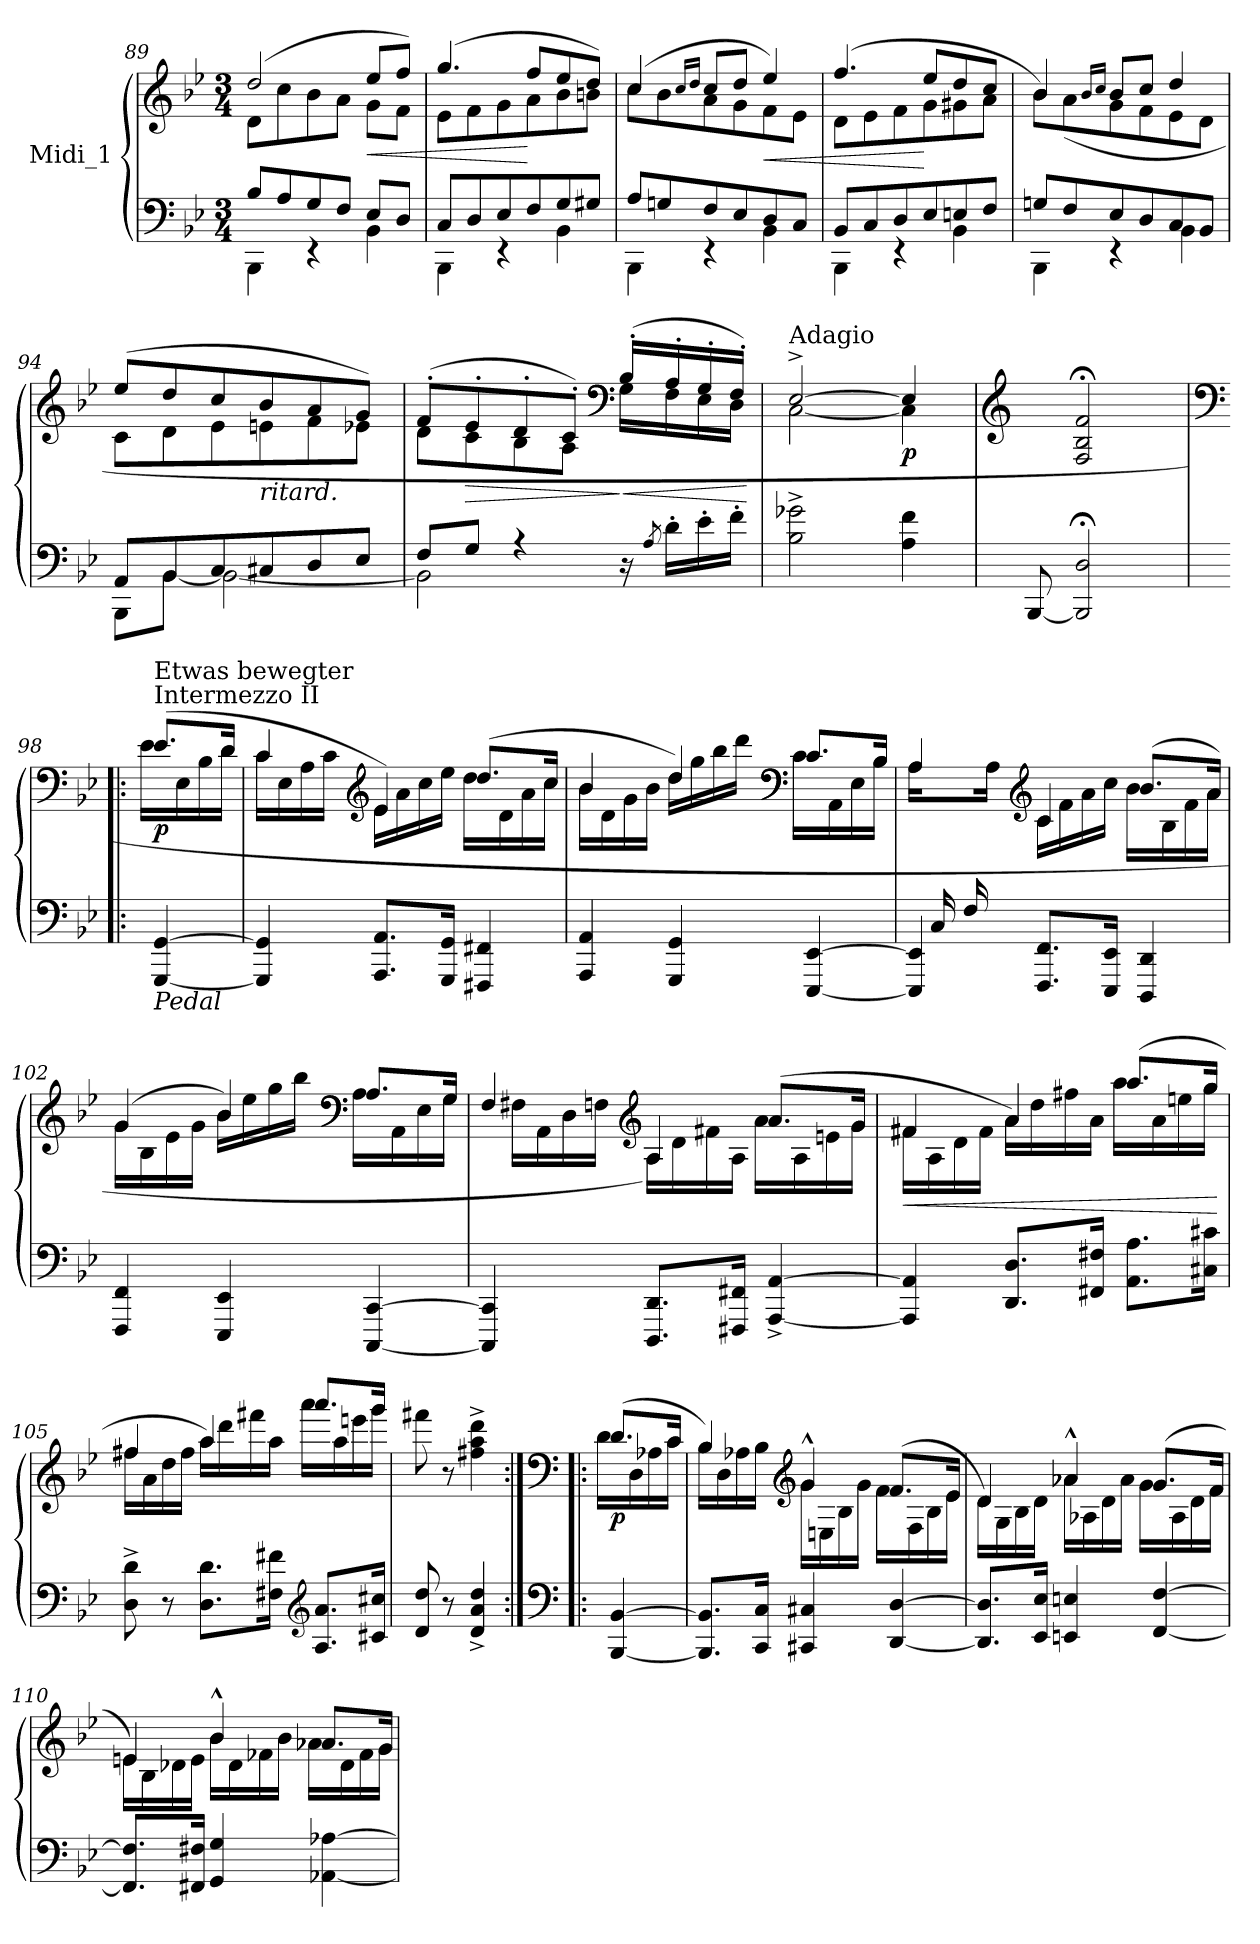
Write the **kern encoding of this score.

**kern	**kern	**dynam
*part1	*part1	*part1
*staff2	*staff1	*staff1/2
*I"Midi_1	*	*
*clefF4	*clefG2	*
*k[b-e-]	*k[b-e-]	*
*B-:	*B-:	*
*M3/4	*M3/4	*
=89	=89	=89
*^	*^	*
8B-/L	4BBB-\	(2dd/	8d\L	.
8A/	.	.	8cc\	.
8G/	4r	.	8b-\	.
8F/J	.	.	8a\J	.
!	!	!	!	!LO:HP:b
8E-/L	4BB-\	8ee-/L	8g\L	<
8D/J	.	8ff/J)	8f\J	.
=90	=90	=90	=90	=90
8C/L	4BBB-\	(4.gg/	8e-\L	.
8D/	.	.	8f\	.
8E-/	4r	.	8g\	.
8F/	.	8ff/L	8a\	[
8G/	4BB-\	8ee-/	8b-\	.
8G#X/J	.	8dd/J)	8bn\J	.
=91	=91	=91	=91	=91
8A/L	4BBB-\	(4cc/	8cc\L	.
8Gni/	.	.	8b-i\	.
.	.	16qcc/LL	.	.
.	.	16qdd/JJ	.	.
8F/	4r	8cc/L	8a\	.
8E-/	.	8dd/J	8g\	.
!	!	!	!	!LO:HP:b
8D/	4BB-\	4ee-/)	8f\	<
8C/J	.	.	8e-\J	.
!!LO:LB:g=z	!!
=92	=92	=92	=92	=92
8BB-/L	4BBB-\	(>4.ff/	8d\L	.
8C/	.	.	8e-\	.
8D/	4r	.	8f\	.
8E-/	.	8ee-/L	8g\	[
8En/	4BB-\	8dd/	8g#X\	.
8F/J	.	8cc/J	8a\J	.
=93	=93	=93	=93	=93
8Gni/L	4BBB-\	4b-/	8b-\L)	.
8F/	.	.	(>8a\	.
.	.	16qb-/LL	.	.
.	.	16qcc/JJ	.	.
8E-i/	4r	8b-/L	8g\	.
8D/	.	8cc/J	8f\	.
8C/	4BB-\	(4dd/	8e-\	.
8BB-/J	.	.	8d\J	.
=94	=94	=94	=94	=94
8AA/L	8BBB-\L)	(8ee-/L	8c\L	.
8BB-/	[8BB-\J	8dd/	8d\	.
8C/	2BB-\_	8cc/	8e-\	.
!	!	!LO:TX:b:i:t=ritard.	!	!
8C#X/	.	8b-/	8en\	.
8D/	.	8a/	8f\	.
8E-/J	.	8g/J)	8e-X\J	.
=95	=95	=95	=95	=95
8F/L	2BB-\]	(8f'/L	8d\L	.
!	!	!	!	!LO:HP:b
8G/J	.	8e-'/	8c\	>
4r	.	8d'/	8B-\	.
.	.	8c'/J)	8A\J	.
*	*	*clefF4	*	*
!	!	!	!	!LO:HP:n=1:b
16r	4ryy	(16B-'/LL	16G\LL	] <
8qA/	.	.	.	.
16d'\LL	.	16A'/	16F\	.
16e-'\	.	16G'/	16E-\	.
16f'\JJ	.	16F'/JJ)	16D\JJ	.
*v	*v	*	*	*
*	*v	*v	*
.	.	[
=96	=96	=96
*	*^	*
!	!LO:TX:a:t=Adagio	!	!
2B-\^ 2g-X\^	[2E-^/	[2C\	.
!	!	!	!LO:DY:b
4A\ 4f\	4E-/]	4C\]	p
*	*v	*v	*
=97	=97	=97
*	*clefG2	*
[8BBB-/	8ryy	.
2BBB-/];< 2D/;<	2F/;< 2B-/;< 2f/;<	.
!!LO:LB:g=z
=98!|:	=98!|:	=98!|:
*	*clefF4	*
*	*^	*
!	!LO:TX:a:t=Intermezzo II	!	!
!	!LO:TX:a:t=Etwas bewegter	!	!
!LO:TX:b:i:t=Pedal	!	!	!
!	!	!	!LO:DY:b
[4GGG/ [4GG/	(>8.e-/L	16e-\LL	p
.	.	16E-\	.
.	.	16B-\	.
.	16d/Jk	16d\JJ	.
=99	=99	=99	=99
4GGG/] 4GG/]	4c/	16c\LL	.
.	.	16E-\	.
.	.	16A\	.
.	.	16c\JJ	.
*	*clefG2	*	*
8.AAA/ 8.AA/L	4e-/)	16e-\LL	.
.	.	16a\	.
.	.	16cc\	.
16GGG/ 16GG/Jk	.	16ee-\JJ	.
4FFF#X/ 4FF#X/	(>8.dd/L	16dd\LL	.
.	.	16d\	.
.	.	16a\	.
.	16cc/Jk	16cc\JJ	.
=100	=100	=100	=100
4AAA/ 4AA/	4b-/	16b-\LL	.
.	.	16d\	.
.	.	16g\	.
.	.	16b-\JJ	.
4GGG/ 4GG/	4dd/)	16dd\LL	.
.	.	16gg\	.
.	.	16bb-\	.
.	.	16ddd\JJ	.
*	*clefF4	*	*
[4EEE-/ [4EE-/	8.c/L	16c\LL	.
.	.	16AA\	.
.	.	16E-\	.
.	16B-/Jk	16B-\JJ	.
!!LO:LB:g=z	!!
=101	=101	=101	=101
*^	*	*	*
16ryy	4EEE-/] 4EE-/]	4A/	16A\LL	.
16C/	.	.	8ryy	.
16F/	.	.	.	.
2ryy	.	.	16A\JJ	.
*	*	*clefG2	*	*
.	8.FFF/ 8.FF/L	4c/	16c\LL	.
.	.	.	16f\	.
.	.	.	16a\	.
.	16EEE-/ 16EE-/Jk	.	16cc\JJ	.
.	4DDD/ 4DD/	(>8.b-/L	16b-\LL	.
.	.	.	16B-\	.
.	.	.	16f\	.
16ryy	.	16a/Jk)	16a\JJ	.
*v	*v	*	*	*
=102	=102	=102	=102
4FFF/ 4FF/	(>4g/	16g\LL	.
.	.	16B-\	.
.	.	16e-\	.
.	.	16g\JJ	.
4EEE-/ 4EE-/	4b-/)	16b-\LL	.
.	.	16ee-\	.
.	.	16gg\	.
.	.	16bb-\JJ	.
*	*clefF4	*	*
[4CCC/ [>4CC/	(>8.A/L	16A\LL	.
.	.	16AA\	.
.	.	16E-\	.
.	16G/Jk	16G\JJ	.
=103	=103	=103	=103
4CCC/] 4CC/]	4F/	16F#X\LL	.
.	.	16AA\	.
.	.	16D\	.
.	.	16Fn\JJ	.
*	*clefG2	*	*
8.DDD/ 8.DD/L	4A/	16A\LL)	.
.	.	16d\	.
.	.	16f#X\	.
16FFF#X/ 16FF#X/Jk	.	16A\JJ	.
[4AAA/^> [4AA/^>	(>8.a/L	16a\LL	.
.	.	16A\	.
.	.	16en\	.
.	16g/Jk	16g\JJ	.
!!LO:LB:g=z	!!
=104	=104	=104	=104
!	!	!	!LO:HP:b
4AAA/] 4AA/]	4f#X/	16f#\LL	<
.	.	16A\	.
.	.	16d\	.
.	.	16f#\JJ	.
8.DD/ 8.D/L	4a/	16a\LL)	.
.	.	16dd\	.
.	.	16ff#X\	.
16FF#X/ 16F#X/Jk	.	16a\JJ	.
8.AA\ 8.A\L	(>8.aa/L	16aa\LL	.
.	.	16a\	.
.	.	16een\	.
16C#X\ 16c#X\Jk	16gg/Jk	16gg\JJ	.
*	*v	*v	*
.	.	[
=105	=105	=105
*	*^	*
8D\^ 8d\^	4ff#X/	16ff#\LL	.
.	.	16a\	.
8r	.	16dd\	.
.	.	16ff#\JJ	.
8.D\ 8.d\L	4aa/	16aa\LL)	.
.	.	16ddd\	.
.	.	16fff#X\	.
16F#X\ 16f#X\Jk	.	16aa\JJ	.
*clefG2	*	*	*
8.A/ 8.a/L	8.aaa/L	16aaa\LL	.
.	.	16aa\	.
.	.	16eeen\	.
16c#X/ 16cc#X/Jk	16ggg/Jk	16ggg\JJ	.
*	*v	*v	*
=106	=106	=106
8d/ 8dd/	8fff#X\	.
8r	8r	.
4d/^> 4a/^> 4dd/^>	4ff#X\^ 4aa\^ 4ddd\^	.
!!LO:LB:g=z
=107:|!|:	=107:|!|:	=107:|!|:
*clefF4	*clefF4	*
*	*^	*
!	!	!	!LO:DY:b
[4BBB-/ [4BB-/	(>8.d/L	16d\LL	p
.	.	16D\	.
.	.	16A-X\	.
.	16c/Jk	16c\JJ	.
=108	=108	=108	=108
8.BBB-/] 8.BB-/]L	4B-/)	16B-\LL	.
.	.	16D\	.
.	.	16A-X\	.
16CC/ 16C/Jk	.	16B-\JJ	.
*	*clefG2	*	*
4CC#X/ 4C#X/	4g^^/	16g\LL	.
.	.	16En\	.
.	.	16B-\	.
.	.	16g\JJ	.
[4DD/ [4D/	(>8.f/L	16f\LL	.
.	.	16F\	.
.	.	16B-\	.
.	16e-i/Jk	16e-i\JJ	.
=109	=109	=109	=109
8.DD/] 8.D/]L	4d/	16d\LL)	.
.	.	16G\	.
.	.	16B-\	.
16EE-/ 16E-/Jk	.	16d\JJ	.
4EEn/ 4En/	4a-X^^/	16a-\LL	.
.	.	16A-X\	.
.	.	16d\	.
.	.	16a-\JJ	.
[4FF/ [4F/	(>8.g/L	16g\LL	.
.	.	16A-\	.
.	.	16d\	.
.	16f/Jk	16f\JJ	.
!!LO:LB:g=z	!!
=110	=110	=110	=110
8.FF/] 8.F/]L	4en/)	16e\LL	.
.	.	16B-\	.
.	.	16d-X\	.
16FF#X/ 16F#X/Jk	.	16e\JJ	.
4GG/ 4G/	4b-^^/	16b-\LL	.
.	.	16d-\	.
.	.	16f-X\	.
.	.	16b-\JJ	.
[4AA-X\ [4A-X\	8.a-X/L	16a-\LL	.
.	.	16d-\	.
.	.	16f-\	.
.	16g/Jk	16g\JJ	.
*	*v	*v	*
=	=	=
*-	*-	*-
